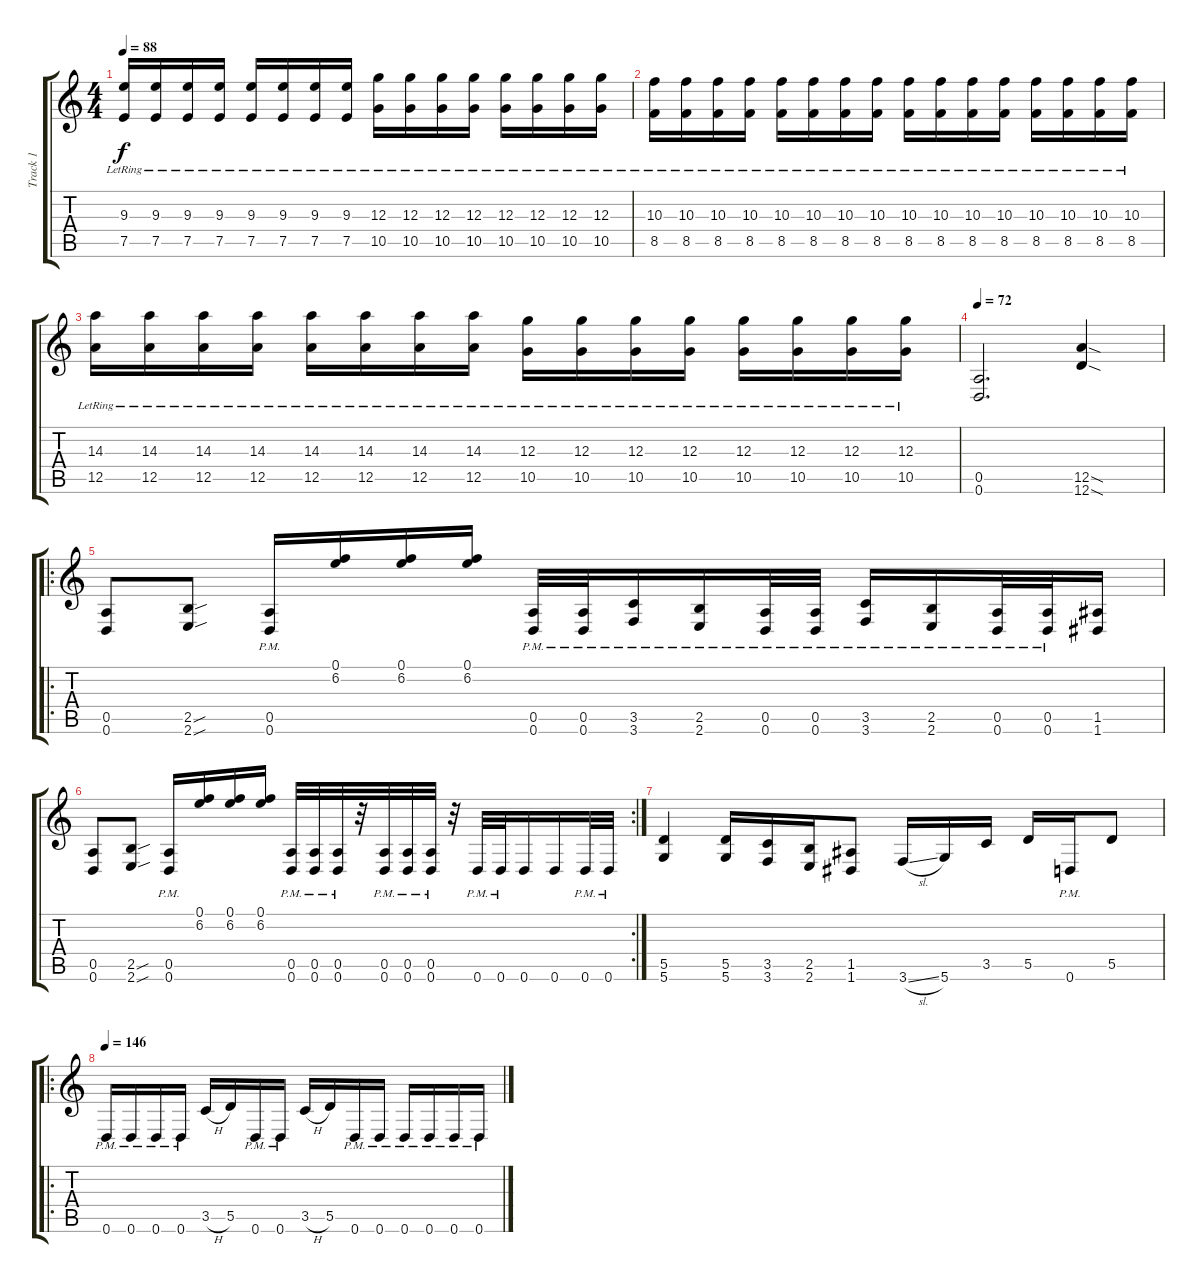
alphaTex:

\track ("Track 1" "Track 1") {instrument distortionguitar}
\staff {score tabs}
\tuning (E4 B3 G3 D3 A2 D2) {hide}
\ts (4 4)
\tempo 88
\clef g2
\ks c
(9.3{lr} 7.5{lr}).16{dy f} (9.3{lr} 7.5{lr}).16 (9.3{lr} 7.5{lr}).16 (9.3{lr} 7.5{lr}).16 (9.3{lr} 7.5{lr}).16 (9.3{lr} 7.5{lr}).16 (9.3{lr} 7.5{lr}).16 (9.3{lr} 7.5{lr}).16 (12.3{lr} 10.5{lr}).16 (12.3{lr} 10.5{lr}).16 (12.3{lr} 10.5{lr}).16 (12.3{lr} 10.5{lr}).16 (12.3{lr} 10.5{lr}).16 (12.3{lr} 10.5{lr}).16 (12.3{lr} 10.5{lr}).16 (12.3{lr} 10.5{lr}).16 |
(10.3{lr} 8.5{lr}).16 (10.3{lr} 8.5{lr}).16 (10.3{lr} 8.5{lr}).16 (10.3{lr} 8.5{lr}).16 (10.3{lr} 8.5{lr}).16 (10.3{lr} 8.5{lr}).16 (10.3{lr} 8.5{lr}).16 (10.3{lr} 8.5{lr}).16 (10.3{lr} 8.5{lr}).16 (10.3{lr} 8.5{lr}).16 (10.3{lr} 8.5{lr}).16 (10.3{lr} 8.5{lr}).16 (10.3{lr} 8.5{lr}).16 (10.3{lr} 8.5{lr}).16 (10.3{lr} 8.5{lr}).16 (10.3{lr} 8.5{lr}).16 |
(14.3{lr} 12.5{lr}).16 (14.3{lr} 12.5{lr}).16 (14.3{lr} 12.5{lr}).16 (14.3{lr} 12.5{lr}).16 (14.3{lr} 12.5{lr}).16 (14.3{lr} 12.5{lr}).16 (14.3{lr} 12.5{lr}).16 (14.3{lr} 12.5{lr}).16 (12.3{lr} 10.5{lr}).16 (12.3{lr} 10.5{lr}).16 (12.3{lr} 10.5{lr}).16 (12.3{lr} 10.5{lr}).16 (12.3{lr} 10.5{lr}).16 (12.3{lr} 10.5{lr}).16 (12.3{lr} 10.5{lr}).16 (12.3{lr} 10.5{lr}).16 |
\tempo 72
(0.5 0.6).2{d} (12.5{sod} 12.6{sod}).4 |
\ro
(0.5 0.6).8 (2.5{sou} 2.6{sou}).8 (0.5{pm} 0.6{pm}).16 (0.1 6.2).16 (0.1 6.2).16 (0.1 6.2).16 (0.5{pm} 0.6{pm}).32 (0.5{pm} 0.6{pm}).32 (3.5{pm} 3.6{pm}).16 (2.5{pm} 2.6{pm}).16 (0.5{pm} 0.6{pm}).32 (0.5{pm} 0.6{pm}).32 (3.5{pm} 3.6{pm}).16 (2.5{pm} 2.6{pm}).16 (0.5{pm} 0.6{pm}).32 (0.5{pm} 0.6{pm}).32 (1.5 1.6).16 |
\rc 2
(0.5 0.6).8 (2.5{sou} 2.6{sou}).8 (0.5{pm} 0.6{pm}).16 (0.1 6.2).16 (0.1 6.2).16 (0.1 6.2).16 (0.5{pm} 0.6{pm}).32 (0.5{pm} 0.6{pm}).32 (0.5{pm} 0.6{pm}).32 r.32 (0.5{pm} 0.6{pm}).32 (0.5{pm} 0.6{pm}).32 (0.5{pm} 0.6{pm}).32 r.32 0.6{pm}.32 0.6{pm}.32 0.6.16 0.6.16 0.6{pm}.32 0.6{pm}.32 |
(5.5 5.6).4 (5.5 5.6).16 (3.5 3.6).16 (2.5 2.6).16 (1.5 1.6).8 3.6{sl}.16 5.6.16 3.5.16 5.5.16 0.6{pm}.16 5.5.8 |
\ro
\tempo 146
0.6{pm}.16 0.6{pm}.16 0.6{pm}.16 0.6{pm}.16 3.5{h}.16 5.5.16 0.6{pm}.16 0.6{pm}.16 3.5{h}.16 5.5.16 0.6{pm}.16 0.6{pm}.16 0.6{pm}.16 0.6{pm}.16 0.6{pm}.16 0.6{pm}.16
